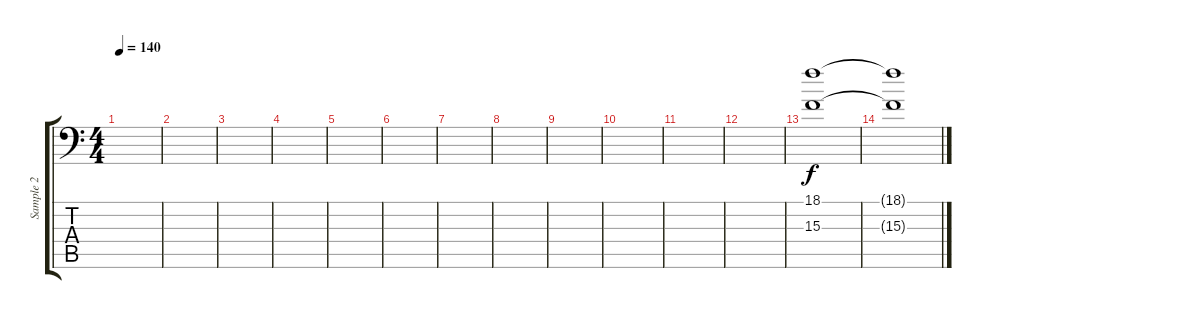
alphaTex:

\track ("Sample 2" "Sample 2") {instrument stringensemble1}
\staff {score tabs}
\tuning (B3 Gb3 D3 A2 E2 A1) {hide}
\ts (4 4)
\tempo 140
\clef f4
\ks c
|
|
|
|
|
|
|
|
|
|
|
|
(18.1 15.3).1 |
(18.1{t} 15.3{t}).1
